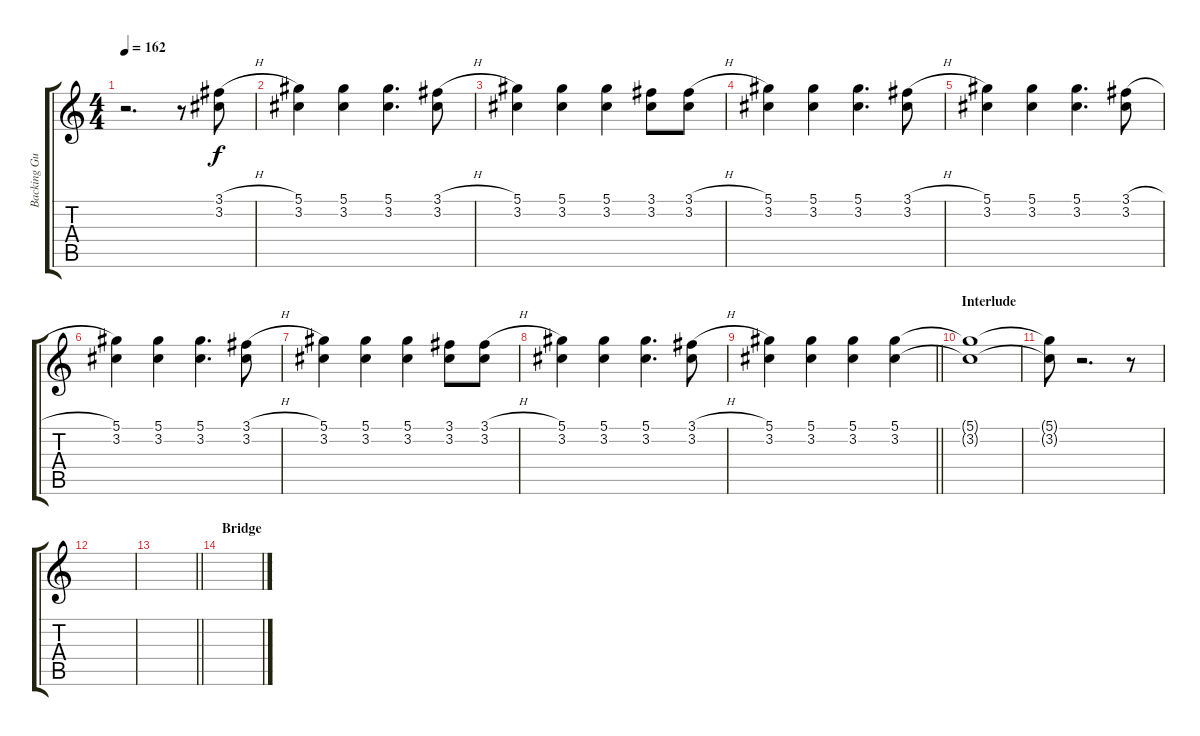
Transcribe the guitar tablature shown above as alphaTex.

\track ("Backing Guitar" "Backing Gu") {instrument distortionguitar}
\staff {score tabs}
\tuning (Eb4 Bb3 Gb3 Db3 Ab2 Db2) {hide}
\ts (4 4)
\tempo 162
\clef g2
\ks c
r.2{d dy f volume 12} r.8 (3.1{h} 3.2).8 |
(5.1 3.2).4 (5.1 3.2).4 (5.1 3.2).4{d} (3.1{h} 3.2).8 |
(5.1 3.2).4 (5.1 3.2).4 (5.1 3.2).4 (3.1 3.2).8 (3.1{h} 3.2).8 |
(5.1 3.2).4 (5.1 3.2).4 (5.1 3.2).4{d} (3.1{h} 3.2).8 |
(5.1 3.2).4 (5.1 3.2).4 (5.1 3.2).4{d} (3.1{h} 3.2).8 |
(5.1 3.2).4 (5.1 3.2).4 (5.1 3.2).4{d} (3.1{h} 3.2).8 |
(5.1 3.2).4 (5.1 3.2).4 (5.1 3.2).4 (3.1 3.2).8 (3.1{h} 3.2).8 |
(5.1 3.2).4 (5.1 3.2).4 (5.1 3.2).4{d} (3.1{h} 3.2).8 |
\barLineRight lightlight
(5.1 3.2).4 (5.1 3.2).4 (5.1 3.2).4 (5.1 3.2).4{volume 4} |
\section ("" "Interlude")
(5.1{t} 3.2{t}).1 |
(5.1{t} 3.2{t}).8 r.2{d} r.8 |
|
\barLineRight lightlight
|
\section ("" "Bridge")
